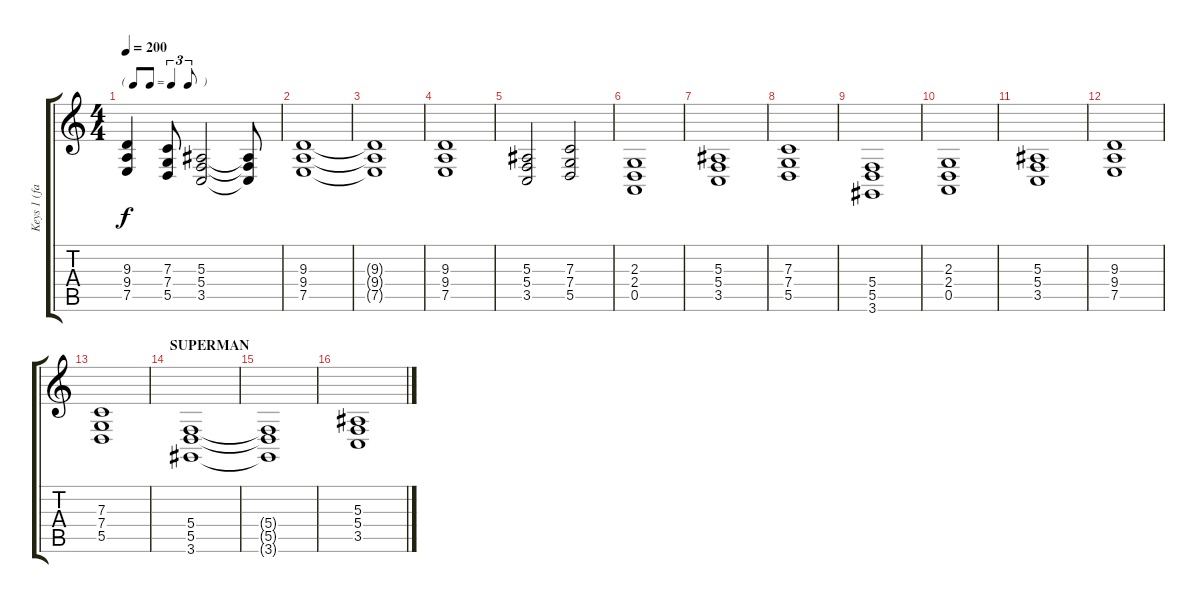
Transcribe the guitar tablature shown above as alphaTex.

\track ("Keys 1 (faggot 1)" "Keys 1 (fa") {instrument stringensemble1}
\staff {score tabs}
\tuning (F4 C4 F3 C3 A2 F2) {hide}
\ts (4 4)
\tf triplet8th
\tempo 200
\clef g2
\ks c
(9.3 9.4 7.5).4{dy f} (7.3 7.4 5.5).8 (5.3 5.4 3.5).2 (5.3{t} 5.4{t} 3.5{t}).8 |
(9.3 9.4 7.5).1 |
(9.3{t} 9.4{t} 7.5{t}).1 |
(9.3 9.4 7.5).1 |
(5.3 5.4 3.5).2 (7.3 7.4 5.5).2 |
(2.3 2.4 0.5).1 |
(5.3 5.4 3.5).1 |
(7.3 7.4 5.5).1 |
(5.4 5.5 3.6).1 |
(2.3 2.4 0.5).1 |
(5.3 5.4 3.5).1 |
(9.3 9.4 7.5).1 |
(7.3 7.4 5.5).1 |
\section ("" "SUPERMAN")
(5.4 5.5 3.6).1 |
(5.4{t} 5.5{t} 3.6{t}).1 |
(5.3 5.4 3.5).1
